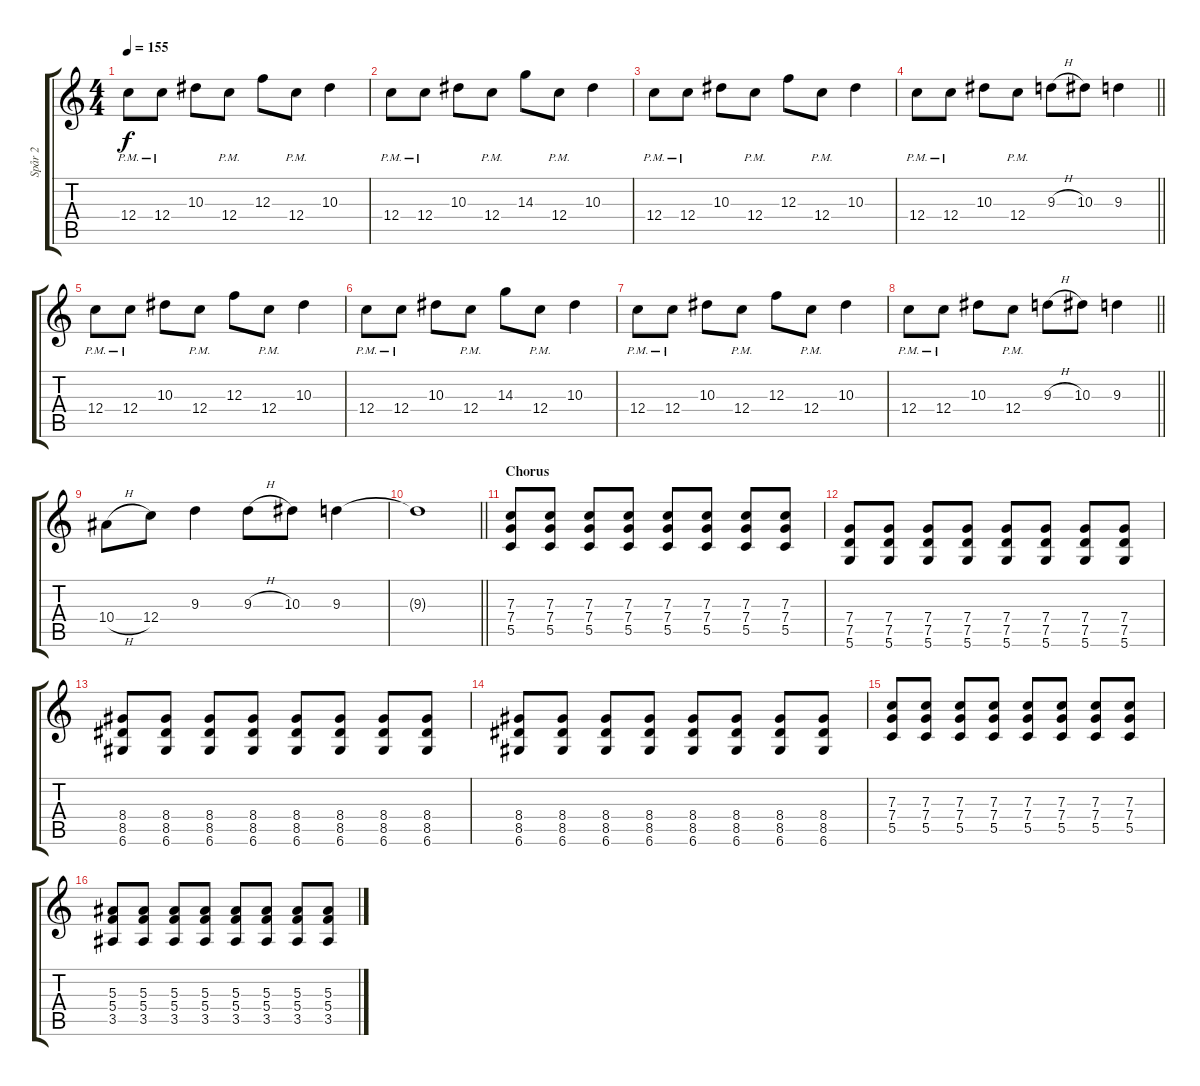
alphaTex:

\track ("Spår 2" "Spår 2") {instrument distortionguitar}
\staff {score tabs}
\tuning (D4 A3 F3 C3 G2 D2) {hide}
\ts (4 4)
\tempo 155
\clef g2
\ks c
12.4{pm}.8{dy f} 12.4{pm}.8 10.3.8 12.4{pm}.8 12.3.8 12.4{pm}.8 10.3.4 |
12.4{pm}.8 12.4{pm}.8 10.3.8 12.4{pm}.8 14.3.8 12.4{pm}.8 10.3.4 |
12.4{pm}.8 12.4{pm}.8 10.3.8 12.4{pm}.8 12.3.8 12.4{pm}.8 10.3.4 |
\barLineRight lightlight
12.4{pm}.8 12.4{pm}.8 10.3.8 12.4{pm}.8 9.3{h}.8 10.3.8 9.3.4 |
12.4{pm}.8 12.4{pm}.8 10.3.8 12.4{pm}.8 12.3.8 12.4{pm}.8 10.3.4 |
12.4{pm}.8 12.4{pm}.8 10.3.8 12.4{pm}.8 14.3.8 12.4{pm}.8 10.3.4 |
12.4{pm}.8 12.4{pm}.8 10.3.8 12.4{pm}.8 12.3.8 12.4{pm}.8 10.3.4 |
\barLineRight lightlight
12.4{pm}.8 12.4{pm}.8 10.3.8 12.4{pm}.8 9.3{h}.8 10.3.8 9.3.4 |
10.4{h}.8 12.4.8 9.3.4 9.3{h}.8 10.3.8 9.3.4 |
\barLineRight lightlight
9.3{t}.1 |
\section ("" "Chorus")
(7.3 7.4 5.5).8 (7.3 7.4 5.5).8 (7.3 7.4 5.5).8 (7.3 7.4 5.5).8 (7.3 7.4 5.5).8 (7.3 7.4 5.5).8 (7.3 7.4 5.5).8 (7.3 7.4 5.5).8 |
(7.4 7.5 5.6).8 (7.4 7.5 5.6).8 (7.4 7.5 5.6).8 (7.4 7.5 5.6).8 (7.4 7.5 5.6).8 (7.4 7.5 5.6).8 (7.4 7.5 5.6).8 (7.4 7.5 5.6).8 |
(8.4 8.5 6.6).8 (8.4 8.5 6.6).8 (8.4 8.5 6.6).8 (8.4 8.5 6.6).8 (8.4 8.5 6.6).8 (8.4 8.5 6.6).8 (8.4 8.5 6.6).8 (8.4 8.5 6.6).8 |
(8.4 8.5 6.6).8 (8.4 8.5 6.6).8 (8.4 8.5 6.6).8 (8.4 8.5 6.6).8 (8.4 8.5 6.6).8 (8.4 8.5 6.6).8 (8.4 8.5 6.6).8 (8.4 8.5 6.6).8 |
(7.3 7.4 5.5).8 (7.3 7.4 5.5).8 (7.3 7.4 5.5).8 (7.3 7.4 5.5).8 (7.3 7.4 5.5).8 (7.3 7.4 5.5).8 (7.3 7.4 5.5).8 (7.3 7.4 5.5).8 |
(5.3 5.4 3.5).8 (5.3 5.4 3.5).8 (5.3 5.4 3.5).8 (5.3 5.4 3.5).8 (5.3 5.4 3.5).8 (5.3 5.4 3.5).8 (5.3 5.4 3.5).8 (5.3 5.4 3.5).8
